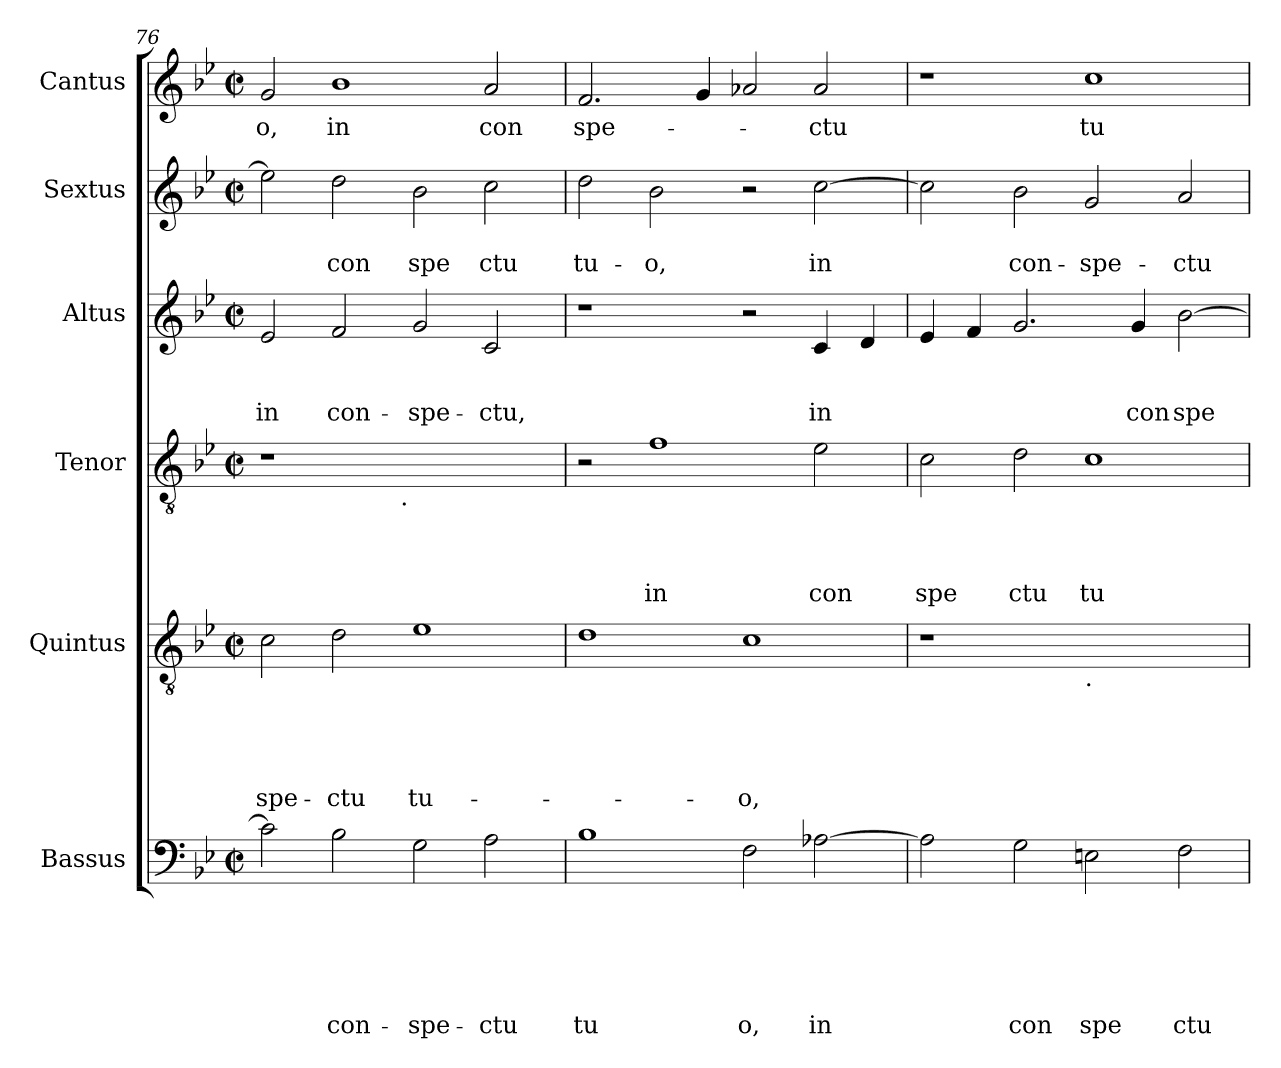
**kern	**text	**text	**text	**text	**text	**text	**kern	**text	**text	**text	**text	**text	**kern	**text	**text	**text	**text	**kern	**text	**text	**text	**kern	**text	**text	**kern	**text
*part6	*part6	*part6	*part6	*part6	*part6	*part6	*part5	*part5	*part5	*part5	*part5	*part5	*part4	*part4	*part4	*part4	*part4	*part3	*part3	*part3	*part3	*part2	*part2	*part2	*part1	*part1
*staff6	*staff6	*staff6	*staff6	*staff6	*staff6	*staff6	*staff5	*staff5	*staff5	*staff5	*staff5	*staff5	*staff4	*staff4	*staff4	*staff4	*staff4	*staff3	*staff3	*staff3	*staff3	*staff2	*staff2	*staff2	*staff1	*staff1
*I"Bassus	*	*	*	*	*	*	*I"Quintus	*	*	*	*	*	*I"Tenor	*	*	*	*	*I"Altus	*	*	*	*I"Sextus	*	*	*I"Cantus	*
*clefF4	*	*	*	*	*	*	*clefGv2	*	*	*	*	*	*clefGv2	*	*	*	*	*clefG2	*	*	*	*clefG2	*	*	*clefG2	*
*k[b-e-]	*	*	*	*	*	*	*k[b-e-]	*	*	*	*	*	*k[b-e-]	*	*	*	*	*k[b-e-]	*	*	*	*k[b-e-]	*	*	*k[b-e-]	*
*B-:	*	*	*	*	*	*	*B-:	*	*	*	*	*	*B-:	*	*	*	*	*B-:	*	*	*	*B-:	*	*	*B-:	*
*M2/2	*	*	*	*	*	*	*M2/2	*	*	*	*	*	*M2/2	*	*	*	*	*M2/2	*	*	*	*M2/2	*	*	*M2/2	*
*met(c|)	*	*	*	*	*	*	*met(c|)	*	*	*	*	*	*met(c|)	*	*	*	*	*met(c|)	*	*	*	*met(c|)	*	*	*met(c|)	*
=76	=76	=76	=76	=76	=76	=76	=76	=76	=76	=76	=76	=76	=76	=76	=76	=76	=76	=76	=76	=76	=76	=76	=76	=76	=76	=76
!	!	!	!	!	!	!	!	!	!	!	!	!LO:LY:b	!	!	!	!	!	!	!	!	!LO:LY:b	!	!	!	!	!LO:LY:b
*	*	*	*	*	*	*	*	*	*	*	*	*	*^	*	*	*	*	*	*	*	*	*	*	*	*	*
2c\]	.	.	.	.	.	.	2c\	.	.	.	.	-spe-	1r	2ryy	.	.	.	.	2e-/	.	.	in	2ee-\]	.	.	2g/	o,
!	!	!	!	!	!	!LO:LY:b	!	!	!	!	!	!LO:LY:b	!	!	!	!	!	!	!	!	!	!LO:LY:b	!	!	!LO:LY:b	!	!LO:LY:b
2B-\	.	.	.	.	.	con-	2d\	.	.	.	.	-ctu	.	4...ryy	.	.	.	.	2f/	.	.	con-	2dd\	.	con	1b-	in
!	!	!	!	!	!	!	!	!	!	!	!	!	!	!LO:TX:b:t=.	!	!	!	!	!	!	!	!	!	!	!	!	!
.	.	.	.	.	.	.	.	.	.	.	.	.	.	1ryy	.	.	.	.	.	.	.	.	.	.	.	.	.
!	!	!	!	!	!	!LO:LY:b	!	!	!	!	!	!LO:LY:b	!	!	!	!	!	!	!	!	!	!LO:LY:b	!	!	!LO:LY:b	!	!
2G\	.	.	.	.	.	-spe-	1e-	.	.	.	.	tu-	1ryy	.	.	.	.	.	2g/	.	.	-spe-	2b-\	.	spe	.	.
!	!	!	!	!	!	!LO:LY:b	!	!	!	!	!	!	!	!	!	!	!	!	!	!	!	!LO:LY:b	!	!	!LO:LY:b	!	!LO:LY:b
2A\	.	.	.	.	.	-ctu	.	.	.	.	.	.	.	.	.	.	.	.	2c/	.	.	-ctu,	2cc\	.	ctu	2a/	con
.	.	.	.	.	.	.	.	.	.	.	.	.	.	32ryy	.	.	.	.	.	.	.	.	.	.	.	.	.
!!LO:PB:g=z
=77	=77	=77	=77	=77	=77	=77	=77	=77	=77	=77	=77	=77	=77	=77	=77	=77	=77	=77	=77	=77	=77	=77	=77	=77	=77	=77	=77
!	!	!	!	!	!	!LO:LY:b	!	!	!	!	!	!	!	!	!	!	!	!	!	!	!	!	!	!	!LO:LY:b	!	!LO:LY:b
*	*	*	*	*	*	*	*	*	*	*	*	*	*v	*v	*	*	*	*	*	*	*	*	*	*	*	*	*
1B-	.	.	.	.	.	tu	1d	.	.	.	.	.	2r	.	.	.	.	1r	.	.	.	2dd\	.	tu-	2.f/	spe-
!	!	!	!	!	!	!	!	!	!	!	!	!	!	!	!	!	!LO:LY:b	!	!	!	!	!	!	!LO:LY:b	!	!
.	.	.	.	.	.	.	.	.	.	.	.	.	1f	.	.	.	in	.	.	.	.	2b-\	.	-o,	.	.
.	.	.	.	.	.	.	.	.	.	.	.	.	.	.	.	.	.	.	.	.	.	.	.	.	4g/	.
!	!	!	!	!	!	!LO:LY:b	!	!	!	!	!	!LO:LY:b	!	!	!	!	!	!	!	!	!	!	!	!	!	!
2F\	.	.	.	.	.	o,	1c	.	.	.	.	-o,	.	.	.	.	.	2r	.	.	.	2r	.	.	2a-X/	.
!	!	!	!	!	!	!LO:LY:b	!	!	!	!	!	!	!	!	!	!	!LO:LY:b	!	!	!	!LO:LY:b	!	!	!LO:LY:b	!	!LO:LY:b
[>2A-X\	.	.	.	.	.	in	.	.	.	.	.	.	2e-\	.	.	.	con	4c/	.	.	in	[>2cc\	.	in	2a-/	-ctu
.	.	.	.	.	.	.	.	.	.	.	.	.	.	.	.	.	.	4d/	.	.	.	.	.	.	.	.
=78	=78	=78	=78	=78	=78	=78	=78	=78	=78	=78	=78	=78	=78	=78	=78	=78	=78	=78	=78	=78	=78	=78	=78	=78	=78	=78
!	!	!	!	!	!	!	!	!	!	!	!	!	!	!	!	!	!LO:LY:b	!	!	!	!	!	!	!	!	!
2A-\]	.	.	.	.	.	.	1r	.	.	.	.	.	2c\	.	.	.	spe	4e-/	.	.	.	2cc\]	.	.	1r	.
.	.	.	.	.	.	.	.	.	.	.	.	.	.	.	.	.	.	4f/	.	.	.	.	.	.	.	.
!	!	!	!	!	!	!LO:LY:b	!	!	!	!	!	!	!	!	!	!	!LO:LY:b	!	!	!	!	!	!	!LO:LY:b	!	!
2G\	.	.	.	.	.	con	.	.	.	.	.	.	2d\	.	.	.	ctu	2.g/	.	.	.	2b-\	.	con-	.	.
!	!	!	!	!	!	!	!LO:TX:b:t=.	!	!	!	!	!	!	!	!	!	!	!	!	!	!	!	!	!	!	!
!	!	!	!	!	!	!LO:LY:b	!	!	!	!	!	!	!	!	!	!	!LO:LY:b	!	!	!	!	!	!	!LO:LY:b	!	!LO:LY:b
2En\	.	.	.	.	.	spe	1ryy	.	.	.	.	.	1c	.	.	.	tu	.	.	.	.	2g/	.	-spe-	1cc	tu-
!	!	!	!	!	!	!	!	!	!	!	!	!	!	!	!	!	!	!	!	!	!LO:LY:b	!	!	!	!	!
.	.	.	.	.	.	.	.	.	.	.	.	.	.	.	.	.	.	4g/	.	.	con	.	.	.	.	.
!	!	!	!	!	!	!LO:LY:b	!	!	!	!	!	!	!	!	!	!	!	!	!	!	!LO:LY:b	!	!	!LO:LY:b	!	!
2F\	.	.	.	.	.	ctu	.	.	.	.	.	.	.	.	.	.	.	[>2b-\	.	.	spe	2a/	.	-ctu	.	.
=	=	=	=	=	=	=	=	=	=	=	=	=	=	=	=	=	=	=	=	=	=	=	=	=	=	=
*-	*-	*-	*-	*-	*-	*-	*-	*-	*-	*-	*-	*-	*-	*-	*-	*-	*-	*-	*-	*-	*-	*-	*-	*-	*-	*-
